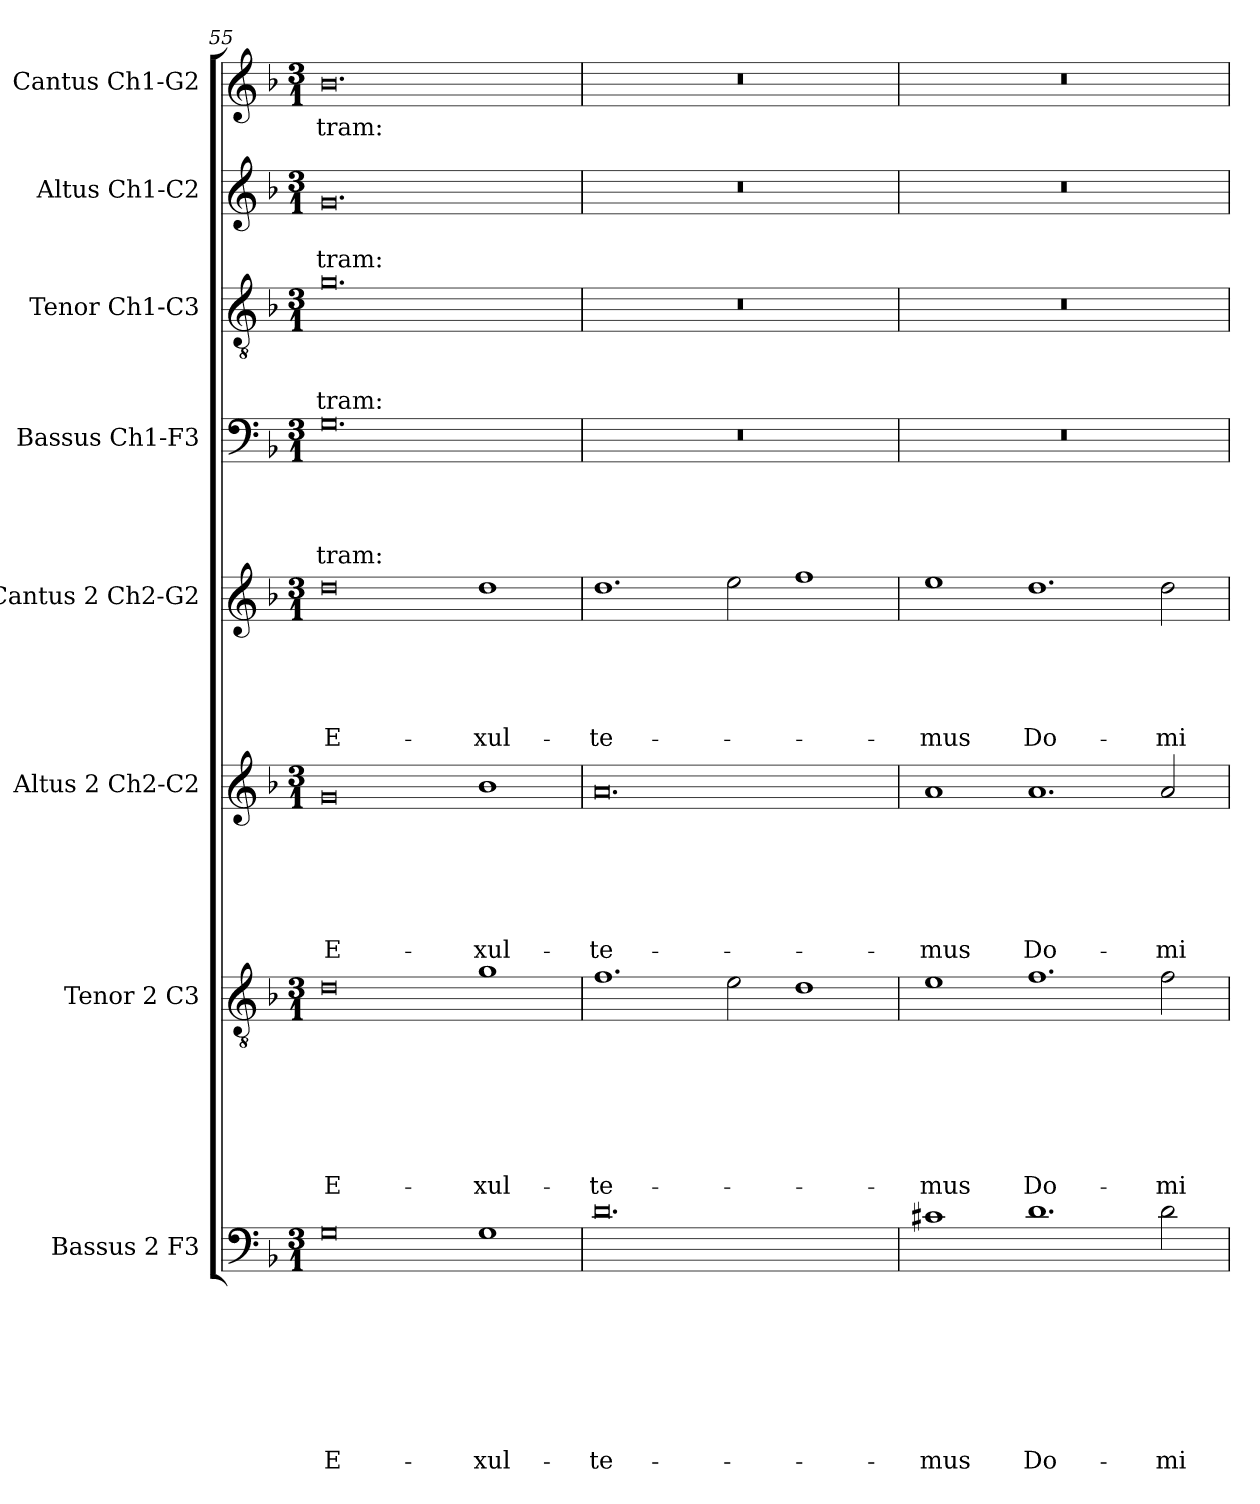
**kern	**text	**text	**text	**text	**text	**text	**text	**text	**kern	**text	**text	**text	**text	**text	**text	**text	**kern	**text	**text	**text	**text	**text	**text	**kern	**text	**text	**text	**text	**text	**kern	**text	**text	**text	**text	**kern	**text	**text	**text	**kern	**text	**text	**kern	**text
*part8	*part8	*part8	*part8	*part8	*part8	*part8	*part8	*part8	*part7	*part7	*part7	*part7	*part7	*part7	*part7	*part7	*part6	*part6	*part6	*part6	*part6	*part6	*part6	*part5	*part5	*part5	*part5	*part5	*part5	*part4	*part4	*part4	*part4	*part4	*part3	*part3	*part3	*part3	*part2	*part2	*part2	*part1	*part1
*staff8	*staff8	*staff8	*staff8	*staff8	*staff8	*staff8	*staff8	*staff8	*staff7	*staff7	*staff7	*staff7	*staff7	*staff7	*staff7	*staff7	*staff6	*staff6	*staff6	*staff6	*staff6	*staff6	*staff6	*staff5	*staff5	*staff5	*staff5	*staff5	*staff5	*staff4	*staff4	*staff4	*staff4	*staff4	*staff3	*staff3	*staff3	*staff3	*staff2	*staff2	*staff2	*staff1	*staff1
*I"Bassus 2 F3	*	*	*	*	*	*	*	*	*I"Tenor 2 C3	*	*	*	*	*	*	*	*I"Altus 2 Ch2-C2	*	*	*	*	*	*	*I"Cantus 2 Ch2-G2	*	*	*	*	*	*I"Bassus  Ch1-F3	*	*	*	*	*I"Tenor Ch1-C3	*	*	*	*I"Altus  Ch1-C2	*	*	*I"Cantus Ch1-G2	*
*I'B2	*	*	*	*	*	*	*	*	*I'T2	*	*	*	*	*	*	*	*I'A2	*	*	*	*	*	*	*I'C2	*	*	*	*	*	*I'B	*	*	*	*	*I'T	*	*	*	*I'A	*	*	*I'C	*
*clefF4	*	*	*	*	*	*	*	*	*clefGv2	*	*	*	*	*	*	*	*clefG2	*	*	*	*	*	*	*clefG2	*	*	*	*	*	*clefF4	*	*	*	*	*clefGv2	*	*	*	*clefG2	*	*	*clefG2	*
*k[b-]	*	*	*	*	*	*	*	*	*k[b-]	*	*	*	*	*	*	*	*k[b-]	*	*	*	*	*	*	*k[b-]	*	*	*	*	*	*k[b-]	*	*	*	*	*k[b-]	*	*	*	*k[b-]	*	*	*k[b-]	*
*F:	*	*	*	*	*	*	*	*	*F:	*	*	*	*	*	*	*	*F:	*	*	*	*	*	*	*F:	*	*	*	*	*	*F:	*	*	*	*	*F:	*	*	*	*F:	*	*	*F:	*
*M3/1	*	*	*	*	*	*	*	*	*M3/1	*	*	*	*	*	*	*	*M3/1	*	*	*	*	*	*	*M3/1	*	*	*	*	*	*M3/1	*	*	*	*	*M3/1	*	*	*	*M3/1	*	*	*M3/1	*
=55	=55	=55	=55	=55	=55	=55	=55	=55	=55	=55	=55	=55	=55	=55	=55	=55	=55	=55	=55	=55	=55	=55	=55	=55	=55	=55	=55	=55	=55	=55	=55	=55	=55	=55	=55	=55	=55	=55	=55	=55	=55	=55	=55
!	!	!	!	!	!	!	!	!LO:LY:b	!	!	!	!	!	!	!	!LO:LY:b	!	!	!	!	!	!	!LO:LY:b	!	!	!	!	!	!LO:LY:b	!	!	!	!	!LO:LY:b	!	!	!	!LO:LY:b	!	!	!LO:LY:b	!	!LO:LY:b
0G	.	.	.	.	.	.	.	E-	0d	.	.	.	.	.	.	E-	0g	.	.	.	.	.	E-	0dd	.	.	.	.	E-	0.G	.	.	.	-tram:	0.g	.	.	-tram:	0.g	.	-tram:	0.b-	-tram:
!	!	!	!	!	!	!	!	!LO:LY:b	!	!	!	!	!	!	!	!LO:LY:b	!	!	!	!	!	!	!LO:LY:b	!	!	!	!	!	!LO:LY:b	!	!	!	!	!	!	!	!	!	!	!	!	!	!
1G	.	.	.	.	.	.	.	-xul-	1g	.	.	.	.	.	.	-xul-	1b-	.	.	.	.	.	-xul-	1dd	.	.	.	.	-xul-	.	.	.	.	.	.	.	.	.	.	.	.	.	.
=56	=56	=56	=56	=56	=56	=56	=56	=56	=56	=56	=56	=56	=56	=56	=56	=56	=56	=56	=56	=56	=56	=56	=56	=56	=56	=56	=56	=56	=56	=56	=56	=56	=56	=56	=56	=56	=56	=56	=56	=56	=56	=56	=56
!	!	!	!	!	!	!	!	!LO:LY:b	!	!	!	!	!	!	!	!LO:LY:b	!	!	!	!	!	!	!LO:LY:b	!	!	!	!	!	!LO:LY:b	!	!	!	!	!	!	!	!	!	!	!	!	!	!
0.d	.	.	.	.	.	.	.	-te-	1.f	.	.	.	.	.	.	-te-	0.a	.	.	.	.	.	-te-	1.dd	.	.	.	.	-te-	0.r	.	.	.	.	0.r	.	.	.	0.r	.	.	0.r	.
.	.	.	.	.	.	.	.	.	2e\	.	.	.	.	.	.	.	.	.	.	.	.	.	.	2ee\	.	.	.	.	.	.	.	.	.	.	.	.	.	.	.	.	.	.	.
.	.	.	.	.	.	.	.	.	1d	.	.	.	.	.	.	.	.	.	.	.	.	.	.	1ff	.	.	.	.	.	.	.	.	.	.	.	.	.	.	.	.	.	.	.
=57	=57	=57	=57	=57	=57	=57	=57	=57	=57	=57	=57	=57	=57	=57	=57	=57	=57	=57	=57	=57	=57	=57	=57	=57	=57	=57	=57	=57	=57	=57	=57	=57	=57	=57	=57	=57	=57	=57	=57	=57	=57	=57	=57
!	!	!	!	!	!	!	!	!LO:LY:b	!	!	!	!	!	!	!	!LO:LY:b	!	!	!	!	!	!	!LO:LY:b	!	!	!	!	!	!LO:LY:b	!	!	!	!	!	!	!	!	!	!	!	!	!	!
1c#X	.	.	.	.	.	.	.	-mus	1e	.	.	.	.	.	.	-mus	1a	.	.	.	.	.	-mus	1ee	.	.	.	.	-mus	0.r	.	.	.	.	0.r	.	.	.	0.r	.	.	0.r	.
!	!	!	!	!	!	!	!	!LO:LY:b	!	!	!	!	!	!	!	!LO:LY:b	!	!	!	!	!	!	!LO:LY:b	!	!	!	!	!	!LO:LY:b	!	!	!	!	!	!	!	!	!	!	!	!	!	!
1.d	.	.	.	.	.	.	.	Do-	1.f	.	.	.	.	.	.	Do-	1.a	.	.	.	.	.	Do-	1.dd	.	.	.	.	Do-	.	.	.	.	.	.	.	.	.	.	.	.	.	.
!	!	!	!	!	!	!	!	!LO:LY:b	!	!	!	!	!	!	!	!LO:LY:b	!	!	!	!	!	!	!LO:LY:b	!	!	!	!	!	!LO:LY:b	!	!	!	!	!	!	!	!	!	!	!	!	!	!
2d\	.	.	.	.	.	.	.	-mi-	2f\	.	.	.	.	.	.	-mi-	2a/	.	.	.	.	.	-mi-	2dd\	.	.	.	.	-mi-	.	.	.	.	.	.	.	.	.	.	.	.	.	.
=	=	=	=	=	=	=	=	=	=	=	=	=	=	=	=	=	=	=	=	=	=	=	=	=	=	=	=	=	=	=	=	=	=	=	=	=	=	=	=	=	=	=	=
*-	*-	*-	*-	*-	*-	*-	*-	*-	*-	*-	*-	*-	*-	*-	*-	*-	*-	*-	*-	*-	*-	*-	*-	*-	*-	*-	*-	*-	*-	*-	*-	*-	*-	*-	*-	*-	*-	*-	*-	*-	*-	*-	*-
